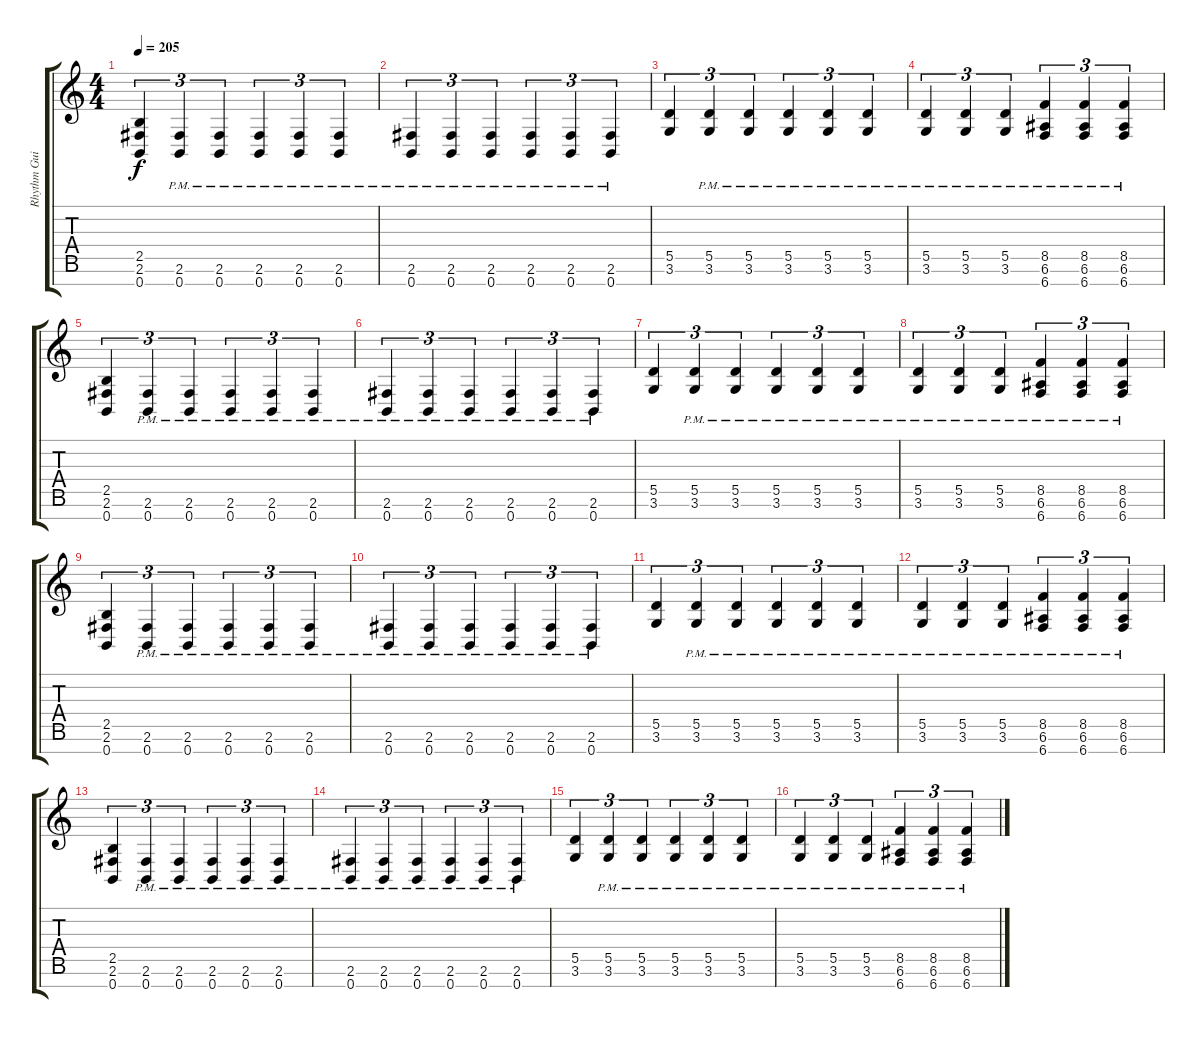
\track ("Rhythm Guitar R" "Rhythm Gui") {instrument distortionguitar}
\staff {score tabs}
\tuning (E4 B3 G3 D3 A2 E2 B1) {hide}
\ts (4 4)
\tempo 205
\clef g2
\ks c
(2.5 2.6 0.7).4{tu (3 2) dy f} (2.6{pm} 0.7{pm}).4{tu (3 2)} (2.6{pm} 0.7{pm}).4{tu (3 2)} (2.6{pm} 0.7{pm}).4{tu (3 2)} (2.6{pm} 0.7{pm}).4{tu (3 2)} (2.6{pm} 0.7{pm}).4{tu (3 2)} |
(2.6{pm} 0.7{pm}).4{tu (3 2)} (2.6{pm} 0.7{pm}).4{tu (3 2)} (2.6{pm} 0.7{pm}).4{tu (3 2)} (2.6{pm} 0.7{pm}).4{tu (3 2)} (2.6{pm} 0.7{pm}).4{tu (3 2)} (2.6{pm} 0.7{pm}).4{tu (3 2)} |
(5.5 3.6).4{tu (3 2)} (5.5{pm} 3.6{pm}).4{tu (3 2)} (5.5{pm} 3.6{pm}).4{tu (3 2)} (5.5{pm} 3.6{pm}).4{tu (3 2)} (5.5{pm} 3.6{pm}).4{tu (3 2)} (5.5{pm} 3.6{pm}).4{tu (3 2)} |
(5.5{pm} 3.6{pm}).4{tu (3 2)} (5.5{pm} 3.6{pm}).4{tu (3 2)} (5.5{pm} 3.6{pm}).4{tu (3 2)} (8.5{pm} 6.6{pm} 6.7{pm}).4{tu (3 2)} (8.5{pm} 6.6{pm} 6.7{pm}).4{tu (3 2)} (8.5{pm} 6.6{pm} 6.7{pm}).4{tu (3 2)} |
(2.5 2.6 0.7).4{tu (3 2)} (2.6{pm} 0.7{pm}).4{tu (3 2)} (2.6{pm} 0.7{pm}).4{tu (3 2)} (2.6{pm} 0.7{pm}).4{tu (3 2)} (2.6{pm} 0.7{pm}).4{tu (3 2)} (2.6{pm} 0.7{pm}).4{tu (3 2)} |
(2.6{pm} 0.7{pm}).4{tu (3 2)} (2.6{pm} 0.7{pm}).4{tu (3 2)} (2.6{pm} 0.7{pm}).4{tu (3 2)} (2.6{pm} 0.7{pm}).4{tu (3 2)} (2.6{pm} 0.7{pm}).4{tu (3 2)} (2.6{pm} 0.7{pm}).4{tu (3 2)} |
(5.5 3.6).4{tu (3 2)} (5.5{pm} 3.6{pm}).4{tu (3 2)} (5.5{pm} 3.6{pm}).4{tu (3 2)} (5.5{pm} 3.6{pm}).4{tu (3 2)} (5.5{pm} 3.6{pm}).4{tu (3 2)} (5.5{pm} 3.6{pm}).4{tu (3 2)} |
(5.5{pm} 3.6{pm}).4{tu (3 2)} (5.5{pm} 3.6{pm}).4{tu (3 2)} (5.5{pm} 3.6{pm}).4{tu (3 2)} (8.5{pm} 6.6{pm} 6.7{pm}).4{tu (3 2)} (8.5{pm} 6.6{pm} 6.7{pm}).4{tu (3 2)} (8.5{pm} 6.6{pm} 6.7{pm}).4{tu (3 2)} |
(2.5 2.6 0.7).4{tu (3 2)} (2.6{pm} 0.7{pm}).4{tu (3 2)} (2.6{pm} 0.7{pm}).4{tu (3 2)} (2.6{pm} 0.7{pm}).4{tu (3 2)} (2.6{pm} 0.7{pm}).4{tu (3 2)} (2.6{pm} 0.7{pm}).4{tu (3 2)} |
(2.6{pm} 0.7{pm}).4{tu (3 2)} (2.6{pm} 0.7{pm}).4{tu (3 2)} (2.6{pm} 0.7{pm}).4{tu (3 2)} (2.6{pm} 0.7{pm}).4{tu (3 2)} (2.6{pm} 0.7{pm}).4{tu (3 2)} (2.6{pm} 0.7{pm}).4{tu (3 2)} |
(5.5 3.6).4{tu (3 2)} (5.5{pm} 3.6{pm}).4{tu (3 2)} (5.5{pm} 3.6{pm}).4{tu (3 2)} (5.5{pm} 3.6{pm}).4{tu (3 2)} (5.5{pm} 3.6{pm}).4{tu (3 2)} (5.5{pm} 3.6{pm}).4{tu (3 2)} |
(5.5{pm} 3.6{pm}).4{tu (3 2)} (5.5{pm} 3.6{pm}).4{tu (3 2)} (5.5{pm} 3.6{pm}).4{tu (3 2)} (8.5{pm} 6.6{pm} 6.7{pm}).4{tu (3 2)} (8.5{pm} 6.6{pm} 6.7{pm}).4{tu (3 2)} (8.5{pm} 6.6{pm} 6.7{pm}).4{tu (3 2)} |
(2.5 2.6 0.7).4{tu (3 2)} (2.6{pm} 0.7{pm}).4{tu (3 2)} (2.6{pm} 0.7{pm}).4{tu (3 2)} (2.6{pm} 0.7{pm}).4{tu (3 2)} (2.6{pm} 0.7{pm}).4{tu (3 2)} (2.6{pm} 0.7{pm}).4{tu (3 2)} |
(2.6{pm} 0.7{pm}).4{tu (3 2)} (2.6{pm} 0.7{pm}).4{tu (3 2)} (2.6{pm} 0.7{pm}).4{tu (3 2)} (2.6{pm} 0.7{pm}).4{tu (3 2)} (2.6{pm} 0.7{pm}).4{tu (3 2)} (2.6{pm} 0.7{pm}).4{tu (3 2)} |
(5.5 3.6).4{tu (3 2)} (5.5{pm} 3.6{pm}).4{tu (3 2)} (5.5{pm} 3.6{pm}).4{tu (3 2)} (5.5{pm} 3.6{pm}).4{tu (3 2)} (5.5{pm} 3.6{pm}).4{tu (3 2)} (5.5{pm} 3.6{pm}).4{tu (3 2)} |
(5.5{pm} 3.6{pm}).4{tu (3 2)} (5.5{pm} 3.6{pm}).4{tu (3 2)} (5.5{pm} 3.6{pm}).4{tu (3 2)} (8.5{pm} 6.6{pm} 6.7{pm}).4{tu (3 2)} (8.5{pm} 6.6{pm} 6.7{pm}).4{tu (3 2)} (8.5{pm} 6.6{pm} 6.7{pm}).4{tu (3 2)}
